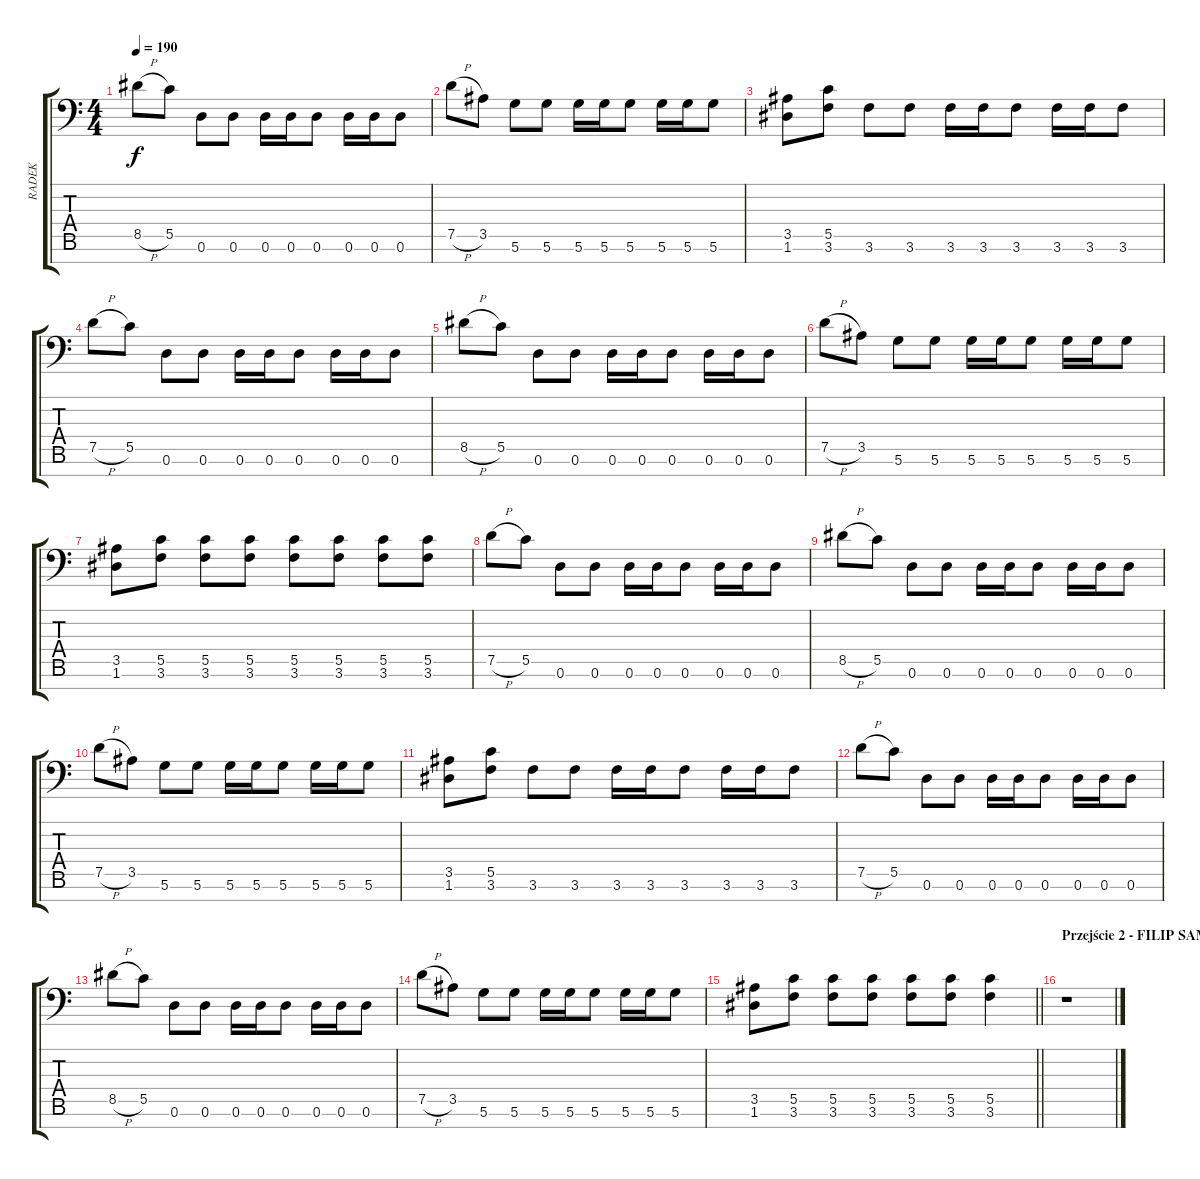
\track ("RADEK" "RADEK") {instrument distortionguitar}
\staff {score tabs}
\tuning (D4 A3 F3 C3 G2 D2 A1) {hide}
\ts (4 4)
\tempo 190
\clef f4
\ks c
8.5{h}.8{dy f} 5.5.8 0.6.8 0.6.8 0.6.16 0.6.16 0.6.8 0.6.16 0.6.16 0.6.8 |
7.5{h}.8 3.5.8 5.6.8 5.6.8 5.6.16 5.6.16 5.6.8 5.6.16 5.6.16 5.6.8 |
(3.5 1.6).8 (5.5 3.6).8 3.6.8 3.6.8 3.6.16 3.6.16 3.6.8 3.6.16 3.6.16 3.6.8 |
7.5{h}.8 5.5.8 0.6.8 0.6.8 0.6.16 0.6.16 0.6.8 0.6.16 0.6.16 0.6.8 |
8.5{h}.8 5.5.8 0.6.8 0.6.8 0.6.16 0.6.16 0.6.8 0.6.16 0.6.16 0.6.8 |
7.5{h}.8 3.5.8 5.6.8 5.6.8 5.6.16 5.6.16 5.6.8 5.6.16 5.6.16 5.6.8 |
(3.5 1.6).8 (5.5 3.6).8 (5.5 3.6).8 (5.5 3.6).8 (5.5 3.6).8 (5.5 3.6).8 (5.5 3.6).8 (5.5 3.6).8 |
7.5{h}.8 5.5.8 0.6.8 0.6.8 0.6.16 0.6.16 0.6.8 0.6.16 0.6.16 0.6.8 |
8.5{h}.8 5.5.8 0.6.8 0.6.8 0.6.16 0.6.16 0.6.8 0.6.16 0.6.16 0.6.8 |
7.5{h}.8 3.5.8 5.6.8 5.6.8 5.6.16 5.6.16 5.6.8 5.6.16 5.6.16 5.6.8 |
(3.5 1.6).8 (5.5 3.6).8 3.6.8 3.6.8 3.6.16 3.6.16 3.6.8 3.6.16 3.6.16 3.6.8 |
7.5{h}.8 5.5.8 0.6.8 0.6.8 0.6.16 0.6.16 0.6.8 0.6.16 0.6.16 0.6.8 |
8.5{h}.8 5.5.8 0.6.8 0.6.8 0.6.16 0.6.16 0.6.8 0.6.16 0.6.16 0.6.8 |
7.5{h}.8 3.5.8 5.6.8 5.6.8 5.6.16 5.6.16 5.6.8 5.6.16 5.6.16 5.6.8 |
\barLineRight lightlight
(3.5 1.6).8 (5.5 3.6).8 (5.5 3.6).8 (5.5 3.6).8 (5.5 3.6).8 (5.5 3.6).8 (5.5 3.6).4 |
\section ("" "Przejście 2 - FILIP SAM")
r.1
